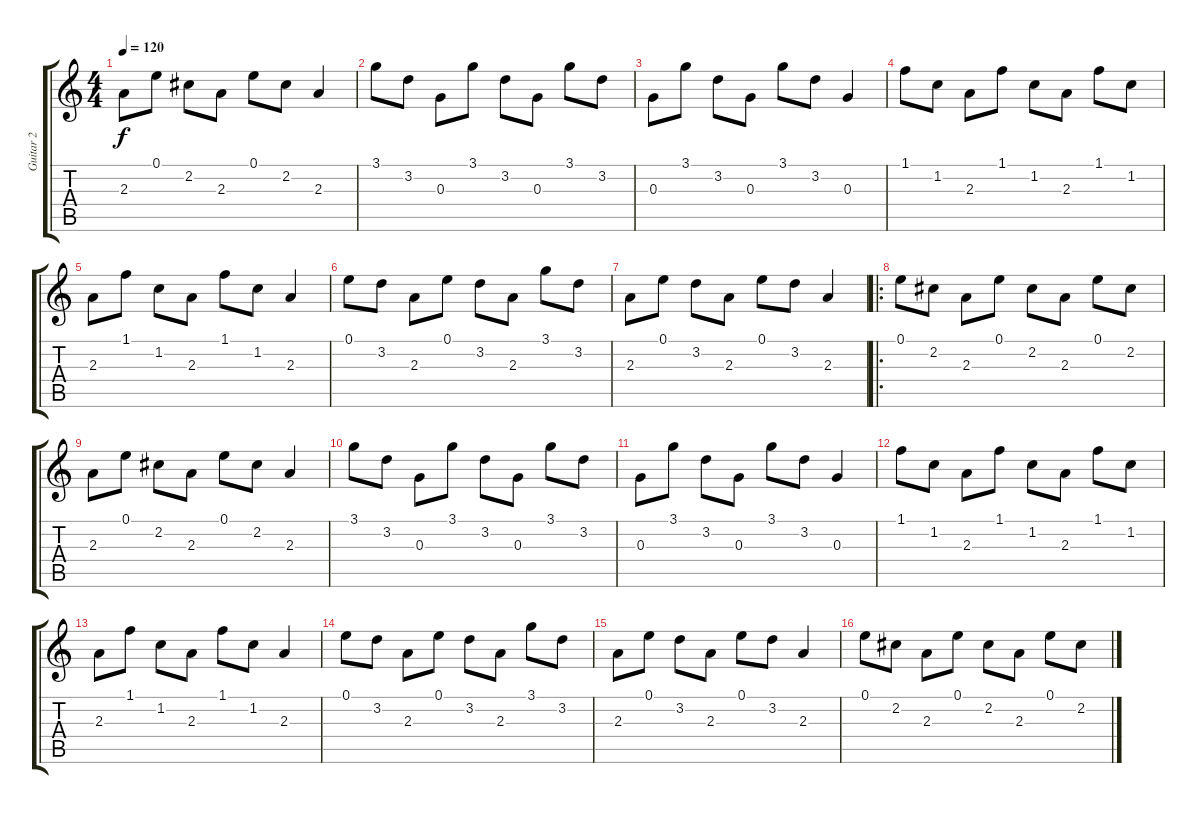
\track ("Guitar 2" "Guitar 2") {instrument distortionguitar}
\staff {score tabs}
\tuning (E4 B3 G3 D3 A2 E2) {hide}
\ts (4 4)
\tempo 120
\clef g2
\ks c
2.3.8{dy f} 0.1.8 2.2.8 2.3.8 0.1.8 2.2.8 2.3.4 |
3.1.8 3.2.8 0.3.8 3.1.8 3.2.8 0.3.8 3.1.8 3.2.8 |
0.3.8 3.1.8 3.2.8 0.3.8 3.1.8 3.2.8 0.3.4 |
1.1.8 1.2.8 2.3.8 1.1.8 1.2.8 2.3.8 1.1.8 1.2.8 |
2.3.8 1.1.8 1.2.8 2.3.8 1.1.8 1.2.8 2.3.4 |
0.1.8 3.2.8 2.3.8 0.1.8 3.2.8 2.3.8 3.1.8 3.2.8 |
2.3.8 0.1.8 3.2.8 2.3.8 0.1.8 3.2.8 2.3.4 |
\ro
0.1.8 2.2.8 2.3.8 0.1.8 2.2.8 2.3.8 0.1.8 2.2.8 |
2.3.8 0.1.8 2.2.8 2.3.8 0.1.8 2.2.8 2.3.4 |
3.1.8 3.2.8 0.3.8 3.1.8 3.2.8 0.3.8 3.1.8 3.2.8 |
0.3.8 3.1.8 3.2.8 0.3.8 3.1.8 3.2.8 0.3.4 |
1.1.8 1.2.8 2.3.8 1.1.8 1.2.8 2.3.8 1.1.8 1.2.8 |
2.3.8 1.1.8 1.2.8 2.3.8 1.1.8 1.2.8 2.3.4 |
0.1.8 3.2.8 2.3.8 0.1.8 3.2.8 2.3.8 3.1.8 3.2.8 |
2.3.8 0.1.8 3.2.8 2.3.8 0.1.8 3.2.8 2.3.4 |
0.1.8 2.2.8 2.3.8 0.1.8 2.2.8 2.3.8 0.1.8 2.2.8
